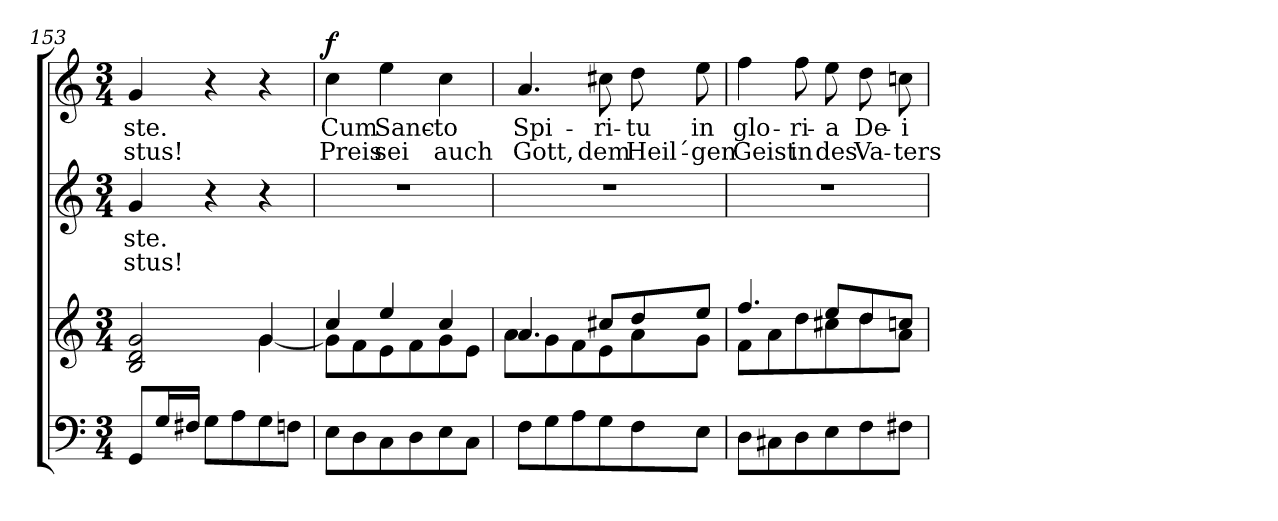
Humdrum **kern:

**kern	**kern	**kern	**text	**text	**kern	**text	**text	**dynam
*part3	*part3	*part2	*part2	*part2	*part1	*part1	*part1	*part1
*staff4	*staff3	*staff2	*staff2	*staff2	*staff1	*staff1	*staff1	*staff1
*clefF4	*clefG2	*clefG2	*	*	*clefG2	*	*	*
*k[]	*k[]	*k[]	*	*	*k[]	*	*	*
*C:	*C:	*C:	*	*	*C:	*	*	*
*M3/4	*M3/4	*M3/4	*	*	*M3/4	*	*	*
=153	=153	=153	=153	=153	=153	=153	=153	=153
*	*^	*	*	*	*	*	*	*
!	!	!	!	!LO:LY:b	!LO:LY:b	!	!LO:LY:b	!LO:LY:b	!
8GG/L	2B/ 2d/ 2g/	2ryy	4g/	-ste.	-stus!	4g/	-ste.	-stus!	.
16G/L	.	.	.	.	.	.	.	.	.
16F#X/JJ	.	.	.	.	.	.	.	.	.
8G\L	.	.	4r	.	.	4r	.	.	.
8A\	.	.	.	.	.	.	.	.	.
8G\	4g/	[<4g\	4r	.	.	4r	.	.	.
8Fn\J	.	.	.	.	.	.	.	.	.
!!LO:LB:g=z
=154	=154	=154	=154	=154	=154	=154	=154	=154	=154
!	!	!	!	!	!	!	!LO:LY:b	!LO:LY:b	!LO:DY:a
8E\L	4cc/	8g\L]	2.r	.	.	4cc\	Cum	Preis	f
8D\	.	8f\	.	.	.	.	.	.	.
!	!	!	!	!	!	!	!LO:LY:b	!LO:LY:b	!
8C\	4ee/	8e\	.	.	.	4ee\	Sanc-	sei	.
8D\	.	8f\	.	.	.	.	.	.	.
!	!	!	!	!	!	!	!LO:LY:b	!LO:LY:b	!
8E\	4cc/	8g\	.	.	.	4cc\	-to	auch	.
8C\J	.	8e\J	.	.	.	.	.	.	.
=155	=155	=155	=155	=155	=155	=155	=155	=155	=155
!	!	!	!	!	!	!	!LO:LY:b	!LO:LY:b	!
8F\L	4.a/	8a\L	2.r	.	.	4.a/	Spi-	Gott,	.
8G\	.	8g\	.	.	.	.	.	.	.
8A\	.	8f\	.	.	.	.	.	.	.
!	!	!	!	!	!	!	!LO:LY:b	!LO:LY:b	!
8G\	8cc#X/L	8e\	.	.	.	8cc#X\	-ri-	dem	.
!	!	!	!	!	!	!	!LO:LY:b	!LO:LY:b	!
8F\	8dd/	8a\	.	.	.	8dd\	-tu	Heil´-	.
!	!	!	!	!	!	!	!LO:LY:b	!LO:LY:b	!
8E\J	8ee/J	8g\J	.	.	.	8ee\	in	-gen	.
=156	=156	=156	=156	=156	=156	=156	=156	=156	=156
!	!	!	!	!	!	!	!LO:LY:b	!LO:LY:b	!
8D\L	4.ff/	8f\L	2.r	.	.	4ff\	glo-	Geist	.
8C#X\	.	8a\	.	.	.	.	.	.	.
!	!	!	!	!	!	!	!LO:LY:b	!LO:LY:b	!
8D\	.	8dd\	.	.	.	8ff\	-ri-	in	.
!	!	!	!	!	!	!	!LO:LY:b	!LO:LY:b	!
8E\	8ee/L	8cc#X\	.	.	.	8ee\	-a	des	.
!	!	!	!	!	!	!	!LO:LY:b	!LO:LY:b	!
8F\	8dd/	8dd\	.	.	.	8dd\	De-	Va-	.
!	!	!	!	!	!	!	!LO:LY:b	!LO:LY:b	!
8F#X\J	8ccn/J	8a\J	.	.	.	8ccn\	-i	-ters	.
*	*v	*v	*	*	*	*	*	*	*
=	=	=	=	=	=	=	=	=
*-	*-	*-	*-	*-	*-	*-	*-	*-
